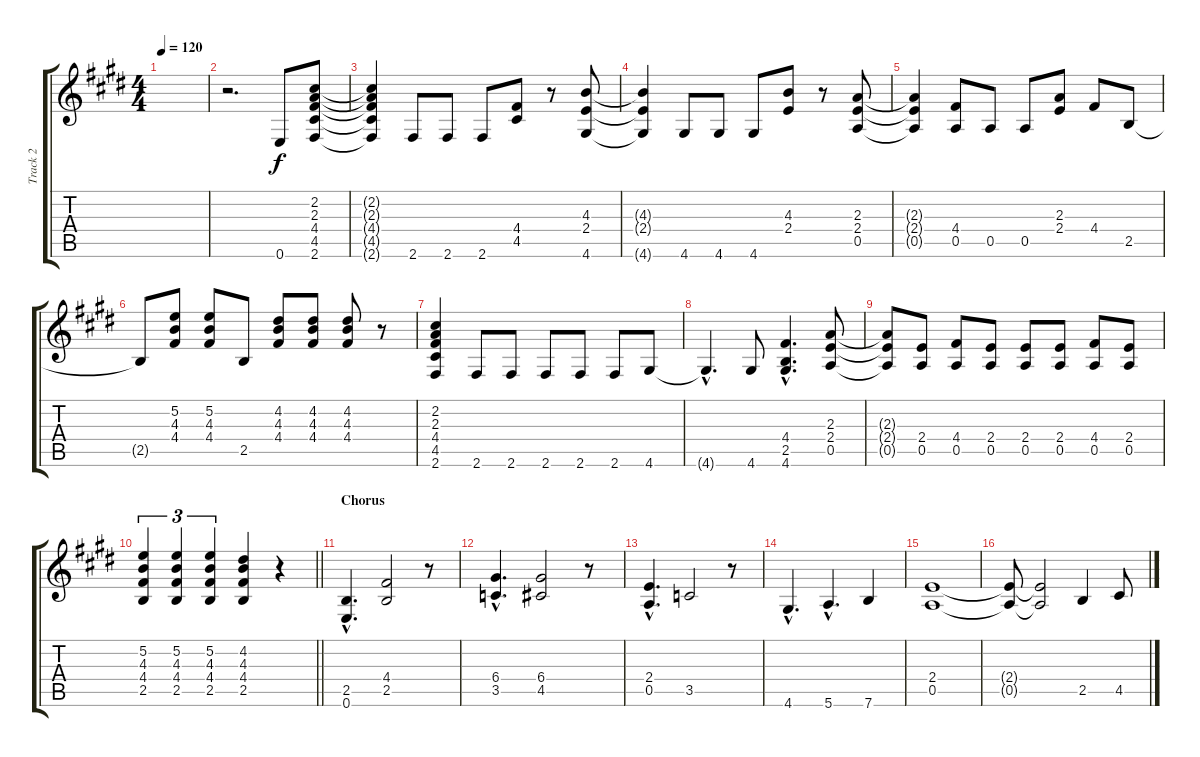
\track ("Track 2" "Track 2") {instrument overdrivenguitar}
\staff {score tabs}
\tuning (E4 B3 G3 D3 A2 E2) {hide}
\ts (4 4)
\tempo 120
\clef g2
\ks e
|
r.2{d} 0.6.8 (2.2 2.3 4.4 4.5 2.6).8 |
(2.2{t} 2.3{t} 4.4{t} 4.5{t} 2.6{t}).4 2.6.8 2.6.8 2.6.8 (4.4 4.5).8 r.8 (4.3 2.4 4.6).8 |
(4.3{t} 2.4{t} 4.6{t}).4 4.6.8 4.6.8 4.6.8 (4.3 2.4).8 r.8 (2.3 2.4 0.5).8 |
(2.3{t} 2.4{t} 0.5{t}).4 (4.4 0.5).8 0.5.8 0.5.8 (2.3 2.4).8 4.4.8 2.5.8 |
2.5{t}.8 (5.2 4.3 4.4).8 (5.2 4.3 4.4).8 2.5.8 (4.2 4.3 4.4).8 (4.2 4.3 4.4).8 (4.2 4.3 4.4).8 r.8 |
(2.2 2.3 4.4 4.5 2.6).4 2.6.8 2.6.8 2.6.8 2.6.8 2.6.8 4.6.8 |
4.6{hac t}.4{d} 4.6.8 (4.4{hac} 2.5{hac} 4.6{hac}).4{d} (2.3 2.4 0.5).8 |
(2.3{t} 2.4{t} 0.5{t}).8 (2.4 0.5).8 (4.4 0.5).8 (2.4 0.5).8 (2.4 0.5).8 (2.4 0.5).8 (4.4 0.5).8 (2.4 0.5).8 |
\barLineRight lightlight
(5.2 4.3 4.4 2.5).4{tu (3 2)} (5.2 4.3 4.4 2.5).4{tu (3 2)} (5.2 4.3 4.4 2.5).4{tu (3 2)} (4.2 4.3 4.4 2.5).4 r.4 |
\section ("" "Chorus")
(2.5{hac} 0.6{hac}).4{d} (4.4 2.5).2 r.8 |
(6.4{hac} 3.5{hac}).4{d} (6.4 4.5).2 r.8 |
(2.4{hac} 0.5{hac}).4{d} 3.5.2 r.8 |
4.6{hac}.4{d} 5.6{hac}.4{d} 7.6.4 |
(2.4 0.5).1 |
(2.4{t} 0.5{t}).8 (2.4{t} 0.5{t}).2 2.5.4 4.5.8
